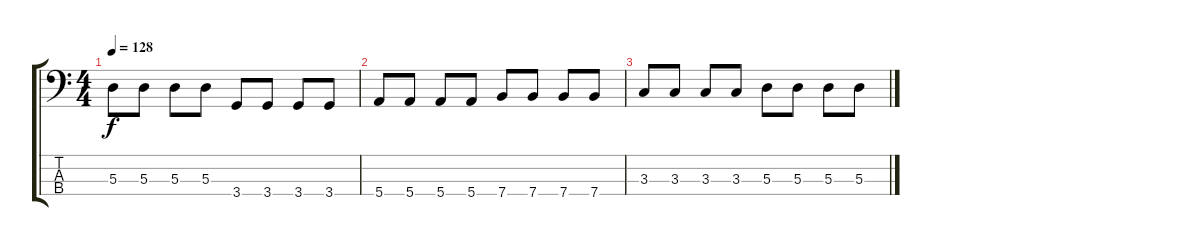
\track "" {instrument electricbassfinger}
\staff {score tabs}
\tuning (G2 D2 A1 E1) {hide}
\ts (4 4)
\tempo 128
\clef f4
\ks c
5.3.8{dy f} 5.3.8 5.3.8 5.3.8 3.4.8 3.4.8 3.4.8 3.4.8 |
5.4.8 5.4.8 5.4.8 5.4.8 7.4.8 7.4.8 7.4.8 7.4.8 |
3.3.8 3.3.8 3.3.8 3.3.8 5.3.8 5.3.8 5.3.8 5.3.8
